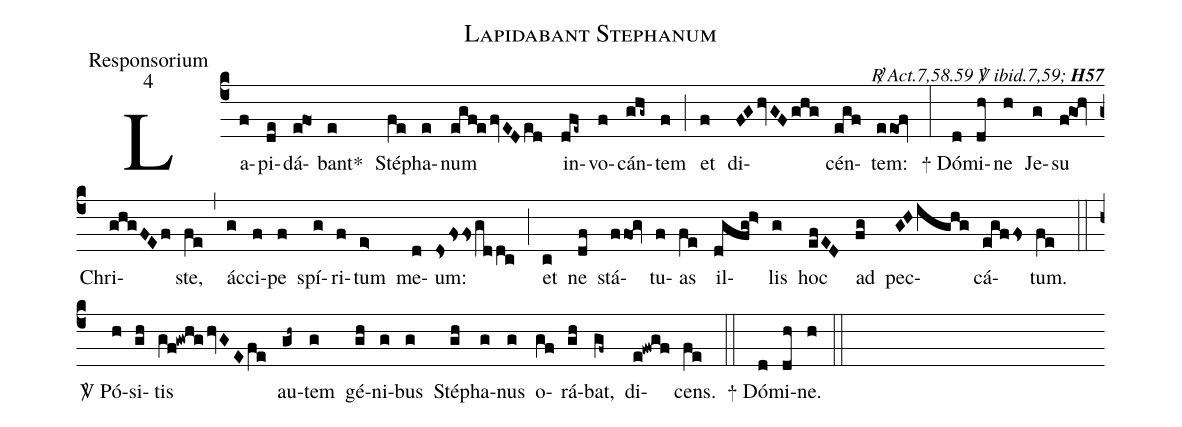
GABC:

name:Lapidabant Stephanum;
office-part:Responsorium;
mode:4;
commentary:{\itshape\mdseries \Rbar\ Act.7,58.59  \Vbar\ ibid.7,59;\/} {\bfseries H57};
%%
(c4) La(f)pi(de)dá(e!fo1)bant<sp>*</sp>(e) Sté(fe)pha(e)num(egf!efvEDed) in(dfe~)vo(f)cán(ghg~)tem(f) (;)
et(f) di(FGhvGFghg)cén(egf)tem:(eeo1!fv) (:)
<sp>+</sp> Dó(d)mi(dh)ne(h) Je(g)su(f!go1!hv) Chri(ghgFEf)ste,(fe) (,)
ác(g)ci(f)pe(f) spí(g)ri(f)tum(e>) me(d)um:(DsFssgddc) (;)
et(c) ne(df) stá(ffo1!gv)tu(f)as(fe) il(dgfg!h>)lis(g) hoc(efED) ad(fg) pec(GHighg)cá(egfFs)tum.(fe) (::)
<sp>V/</sp> Pó(h)si(gh)tis(gf!gwhghvGEfe) au(gh~)tem(g) gé(gh)ni(g)bus(g) Sté(gh)pha(g)nus(g) o(gf)rá(gh)bat,(gf~) di(e!fwgf)cens.(fe) (::)
<sp>+</sp> Dó(d)mi(dh)ne.(h) (::)
